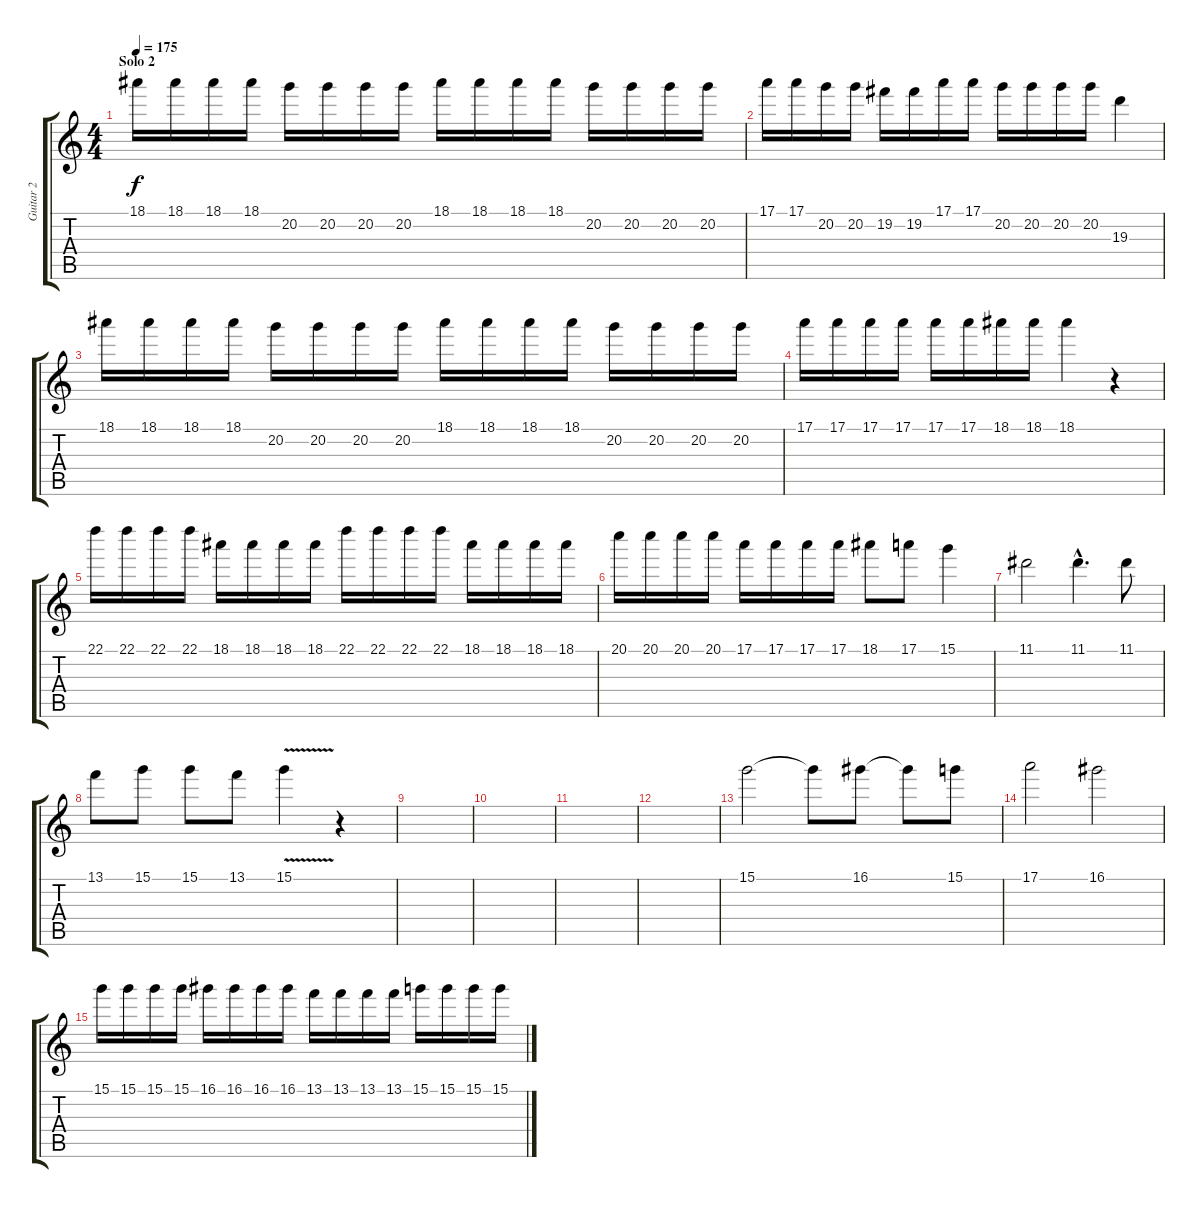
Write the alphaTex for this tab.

\track ("Guitar 2" "Guitar 2") {instrument overdrivenguitar}
\staff {score tabs}
\tuning (E4 B3 G3 D3 A2 E2) {hide}
\ts (4 4)
\section ("" "Solo 2")
\tempo 175
\clef g2
\ks c
18.1.16{dy f} 18.1.16 18.1.16 18.1.16 20.2.16 20.2.16 20.2.16 20.2.16 18.1.16 18.1.16 18.1.16 18.1.16 20.2.16 20.2.16 20.2.16 20.2.16 |
17.1.16 17.1.16 20.2.16 20.2.16 19.2.16 19.2.16 17.1.16 17.1.16 20.2.16 20.2.16 20.2.16 20.2.16 19.3.4 |
18.1.16 18.1.16 18.1.16 18.1.16 20.2.16 20.2.16 20.2.16 20.2.16 18.1.16 18.1.16 18.1.16 18.1.16 20.2.16 20.2.16 20.2.16 20.2.16 |
17.1.16 17.1.16 17.1.16 17.1.16 17.1.16 17.1.16 18.1.16 18.1.16 18.1.4 r.4 |
22.1.16 22.1.16 22.1.16 22.1.16 18.1.16 18.1.16 18.1.16 18.1.16 22.1.16 22.1.16 22.1.16 22.1.16 18.1.16 18.1.16 18.1.16 18.1.16 |
20.1.16 20.1.16 20.1.16 20.1.16 17.1.16 17.1.16 17.1.16 17.1.16 18.1.8 17.1.8 15.1.4 |
11.1.2 11.1{hac}.4{d} 11.1.8 |
13.1.8 15.1.8 15.1.8 13.1.8 15.1{v}.4 r.4 |
|
|
|
|
15.1.2 15.1{t}.8 16.1.8 16.1{t}.8 15.1.8 |
17.1.2 16.1.2 |
15.1.16 15.1.16 15.1.16 15.1.16 16.1.16 16.1.16 16.1.16 16.1.16 13.1.16 13.1.16 13.1.16 13.1.16 15.1.16 15.1.16 15.1.16 15.1.16
